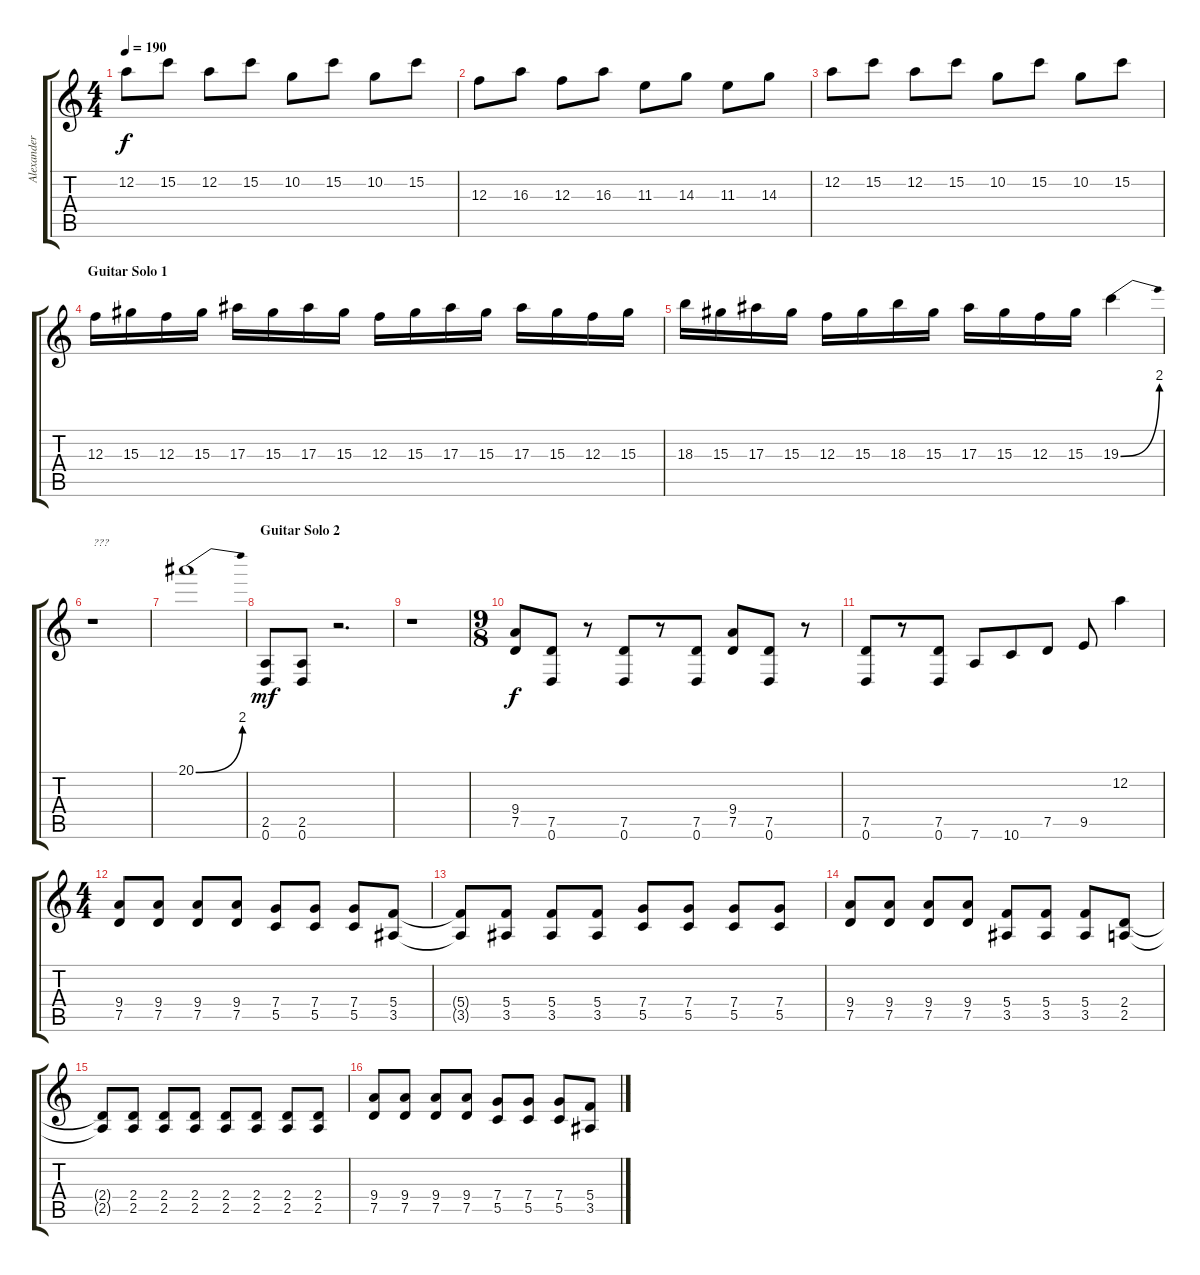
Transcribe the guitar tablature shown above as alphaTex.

\track ("Alexander Kuoppala " "Alexander ") {instrument distortionguitar}
\staff {score tabs}
\tuning (D4 A3 F3 C3 G2 D2) {hide}
\ts (4 4)
\tempo 190
\clef g2
\ks c
12.2.8{dy f} 15.2.8 12.2.8 15.2.8 10.2.8 15.2.8 10.2.8 15.2.8 |
12.3.8 16.3.8 12.3.8 16.3.8 11.3.8 14.3.8 11.3.8 14.3.8 |
12.2.8 15.2.8 12.2.8 15.2.8 10.2.8 15.2.8 10.2.8 15.2.8 |
\section ("" "Guitar Solo 1")
12.3.16 15.3.16 12.3.16 15.3.16 17.3.16 15.3.16 17.3.16 15.3.16 12.3.16 15.3.16 17.3.16 15.3.16 17.3.16 15.3.16 12.3.16 15.3.16 |
18.3.16 15.3.16 17.3.16 15.3.16 12.3.16 15.3.16 18.3.16 15.3.16 17.3.16 15.3.16 12.3.16 15.3.16 19.3{be (bend 0 0 60 8)}.4 |
r.1{txt "???"} |
20.1{be (bend 0 0 60 8)}.1 |
\section ("" "Guitar Solo 2")
(2.5 0.6).8{dy mf} (2.5 0.6).8 r.2{d} |
r.1 |
\ts (9 8)
(9.4 7.5).8{dy f} (7.5 0.6).8 r.8 (7.5 0.6).8 r.8 (7.5 0.6).8 (9.4 7.5).8 (7.5 0.6).8 r.8 |
(7.5 0.6).8 r.8 (7.5 0.6).8 7.6.8 10.6.8 7.5.8 9.5.8 12.2.4 |
\ts (4 4)
(9.4 7.5).8 (9.4 7.5).8 (9.4 7.5).8 (9.4 7.5).8 (7.4 5.5).8 (7.4 5.5).8 (7.4 5.5).8 (5.4 3.5).8 |
(5.4{t} 3.5{t}).8 (5.4 3.5).8 (5.4 3.5).8 (5.4 3.5).8 (7.4 5.5).8 (7.4 5.5).8 (7.4 5.5).8 (7.4 5.5).8 |
(9.4 7.5).8 (9.4 7.5).8 (9.4 7.5).8 (9.4 7.5).8 (5.4 3.5).8 (5.4 3.5).8 (5.4 3.5).8 (2.4 2.5).8 |
(2.4{t} 2.5{t}).8 (2.4 2.5).8 (2.4 2.5).8 (2.4 2.5).8 (2.4 2.5).8 (2.4 2.5).8 (2.4 2.5).8 (2.4 2.5).8 |
(9.4 7.5).8 (9.4 7.5).8 (9.4 7.5).8 (9.4 7.5).8 (7.4 5.5).8 (7.4 5.5).8 (7.4 5.5).8 (5.4 3.5).8
